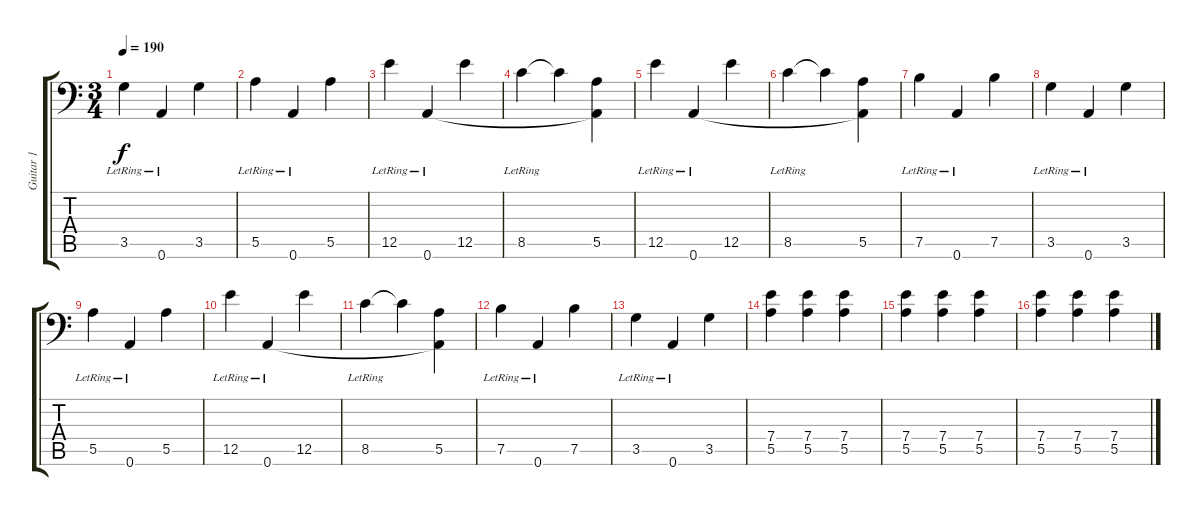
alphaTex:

\track ("Guitar 1" "Guitar 1") {instrument electricguitarjazz}
\staff {score tabs}
\tuning (B3 Gb3 D3 A2 E2 A1) {hide}
\ts (3 4)
\tempo 190
\clef f4
\ks c
3.5{lr}.4{dy f} 0.6{lr}.4 3.5.4 |
5.5{lr}.4 0.6{lr}.4 5.5.4 |
12.5{lr}.4 0.6{lr}.4 12.5.4 |
8.5{lr}.4 8.5{t}.4 (5.5 0.6{t}).4 |
12.5{lr}.4 0.6{lr}.4 12.5.4 |
8.5{lr}.4 8.5{t}.4 (5.5 0.6{t}).4 |
7.5{lr}.4 0.6{lr}.4 7.5.4 |
3.5{lr}.4 0.6{lr}.4 3.5.4 |
5.5{lr}.4 0.6{lr}.4 5.5.4 |
12.5{lr}.4 0.6{lr}.4 12.5.4 |
8.5{lr}.4 8.5{t}.4 (5.5 0.6{t}).4 |
7.5{lr}.4 0.6{lr}.4 7.5.4 |
3.5{lr}.4 0.6{lr}.4 3.5.4 |
(7.4 5.5).4 (7.4 5.5).4 (7.4 5.5).4 |
(7.4 5.5).4 (7.4 5.5).4 (7.4 5.5).4 |
(7.4 5.5).4 (7.4 5.5).4 (7.4 5.5).4
